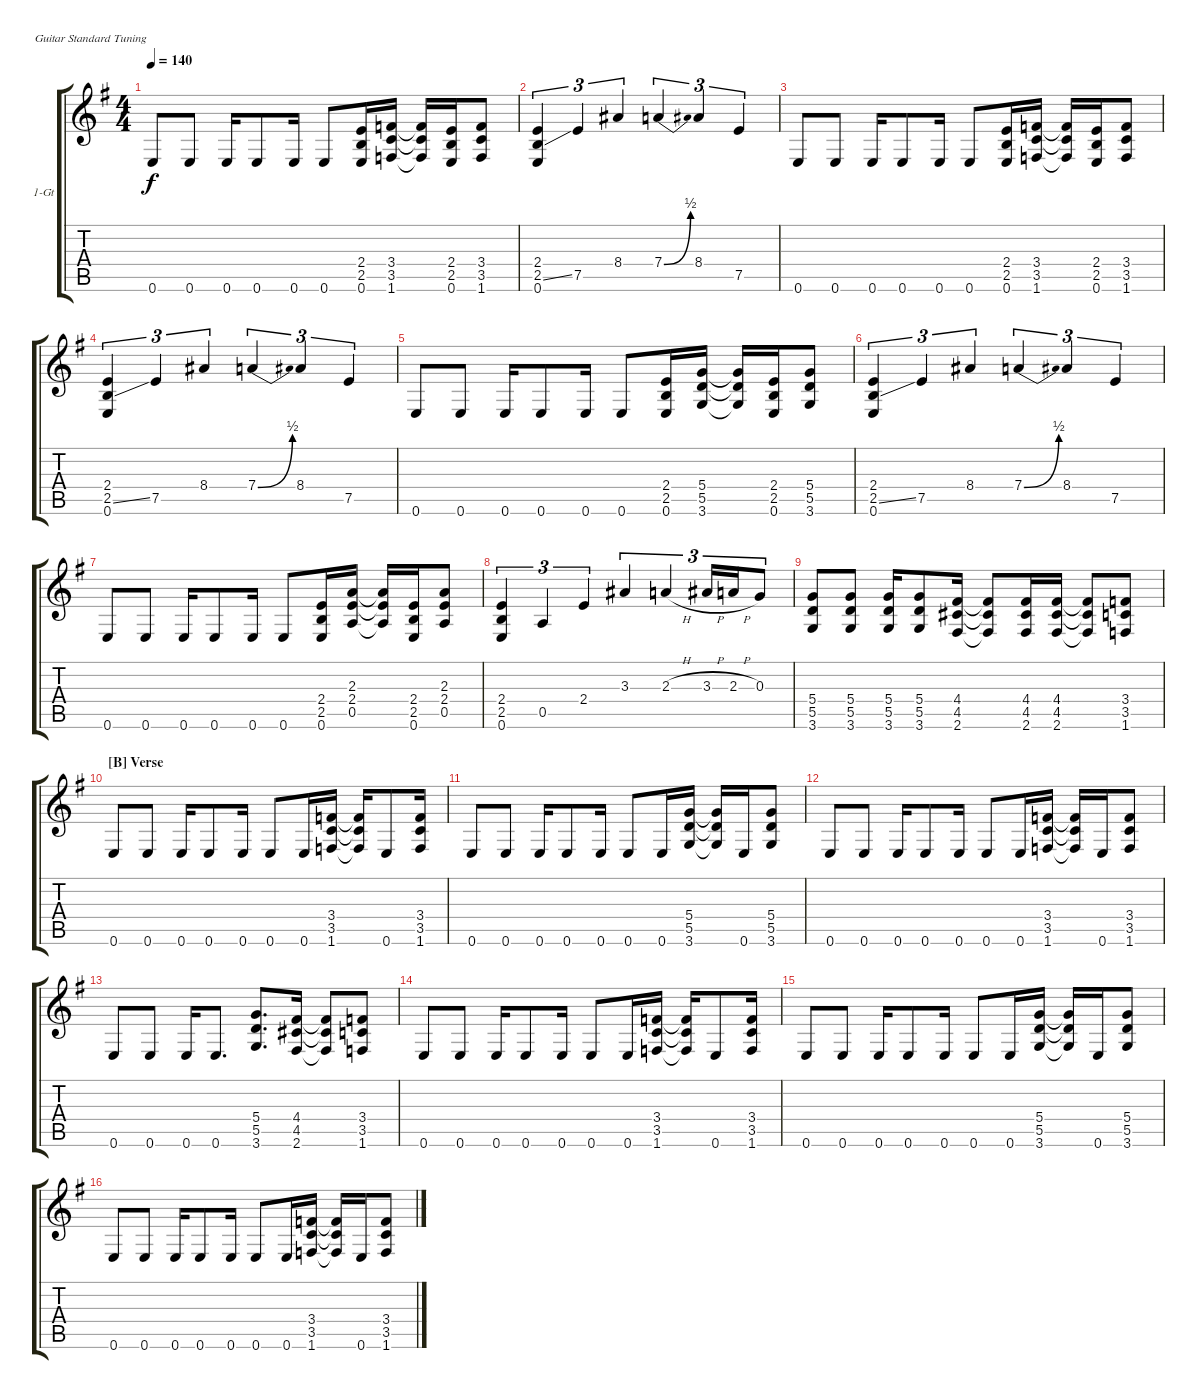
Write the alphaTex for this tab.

\bracketExtendMode groupsimilarinstruments
\firstSystemTrackNameOrientation horizontal
\otherSystemsTrackNameOrientation horizontal
\track ("1-Gt" "1-Gt") {instrument distortionguitar}
\staff {score tabs}
\tuning (E4 B3 G3 D3 A2 E2)
\ts (4 4)
\tempo 140
\clef g2
\scale
1.05549
\ks g
0.6.8{dy f} 0.6.8 0.6.16 0.6.8 0.6.16 0.6.8 (2.4 2.5 0.6).16 (3.4 3.5 1.6).16 (1.6{t} 3.5{t} 3.4{t}).16 (2.4 2.5 0.6).16 (3.4 3.5 1.6).8 |
\scale
0.944515 (2.4 2.5{ss} 0.6).4{tu (3 2)} 7.5.4{tu (3 2)} 8.4.4{tu (3 2)} 7.4{be (bend 0 0 60 2)}.4{tu (3 2)} 8.4.4{tu (3 2)} 7.5.4{tu (3 2)} |
\scale
1.05549 0.6.8 0.6.8 0.6.16 0.6.8 0.6.16 0.6.8 (2.4 2.5 0.6).16 (3.4 3.5 1.6).16 (1.6{t} 3.5{t} 3.4{t}).16 (2.4 2.5 0.6).16 (3.4 3.5 1.6).8 |
\scale
0.944515 (2.4 2.5{ss} 0.6).4{tu (3 2)} 7.5.4{tu (3 2)} 8.4.4{tu (3 2)} 7.4{be (bend 0 0 60 2)}.4{tu (3 2)} 8.4.4{tu (3 2)} 7.5.4{tu (3 2)} |
\scale
1.05549 0.6.8 0.6.8 0.6.16 0.6.8 0.6.16 0.6.8 (2.4 2.5 0.6).16 (5.4 5.5 3.6).16 (3.6{t} 5.5{t} 5.4{t}).16 (2.4 2.5 0.6).16 (5.4 5.5 3.6).8 |
\scale
0.944515 (2.4 2.5{ss} 0.6).4{tu (3 2)} 7.5.4{tu (3 2)} 8.4.4{tu (3 2)} 7.4{be (bend 0 0 60 2)}.4{tu (3 2)} 8.4.4{tu (3 2)} 7.5.4{tu (3 2)} |
\scale
1.05549 0.6.8 0.6.8 0.6.16 0.6.8 0.6.16 0.6.8 (2.4 2.5 0.6).16 (2.3 2.4 0.5).16 (0.5{t} 2.4{t} 2.3{t}).16 (2.4 2.5 0.6).16 (2.3 2.4 0.5).8 |
\scale
0.944515 (2.4 2.5 0.6).4{tu (3 2)} 0.5.4{tu (3 2)} 2.4.4{tu (3 2)} 3.3.4{tu (3 2)} 2.3{h}.4{tu (3 2)} 3.3{h}.16{tu (3 2)} 2.3{h}.16{tu (3 2)} 0.3.8{tu (3 2)} |
\scale
1.05549 (5.4 5.5 3.6).8 (5.4 5.5 3.6).8 (5.4 5.5 3.6).16 (5.4 5.5 3.6).8 (4.4 4.5 2.6).16 (4.4{t} 4.5{t} 2.6{t}).8 (4.4 4.5 2.6).16 (2.6 4.5 4.4).16 (2.6{t} 4.5{t} 4.4{t}).8 (3.4 3.5 1.6).8 |
\section ("B" "Verse")
\scale
0.944515 0.6.8 0.6.8 0.6.16 0.6.8 0.6.16 0.6.8 0.6.16 (3.4 3.5 1.6).16 (1.6{t} 3.5{t} 3.4{t}).16 0.6.8 (3.4 3.5 1.6).16 |
\scale
1.05549 0.6.8 0.6.8 0.6.16 0.6.8 0.6.16 0.6.8 0.6.16 (5.4 5.5 3.6).16 (3.6{t} 5.5{t} 5.4{t}).16 0.6.16 (5.4 5.5 3.6).8 |
\scale
0.944515 0.6.8 0.6.8 0.6.16 0.6.8 0.6.16 0.6.8 0.6.16 (3.4 3.5 1.6).16 (1.6{t} 3.5{t} 3.4{t}).16 0.6.16 (3.4 3.5 1.6).8 |
\scale
1.05549 0.6.8 0.6.8 0.6.16 0.6.8{d} (5.4 5.5 3.6).8{d} (4.4 4.5 2.6).16 (4.4{t} 4.5{t} 2.6{t}).8 (1.6 3.5 3.4).8 |
\scale
0.944515 0.6.8 0.6.8 0.6.16 0.6.8 0.6.16 0.6.8 0.6.16 (3.4 3.5 1.6).16 (1.6{t} 3.5{t} 3.4{t}).16 0.6.8 (3.4 3.5 1.6).16 |
\scale
1.05549 0.6.8 0.6.8 0.6.16 0.6.8 0.6.16 0.6.8 0.6.16 (5.4 5.5 3.6).16 (3.6{t} 5.5{t} 5.4{t}).16 0.6.16 (5.4 5.5 3.6).8 |
\scale
0.944515 0.6.8 0.6.8 0.6.16 0.6.8 0.6.16 0.6.8 0.6.16 (3.4 3.5 1.6).16 (1.6{t} 3.5{t} 3.4{t}).16 0.6.16 (3.4 3.5 1.6).8
